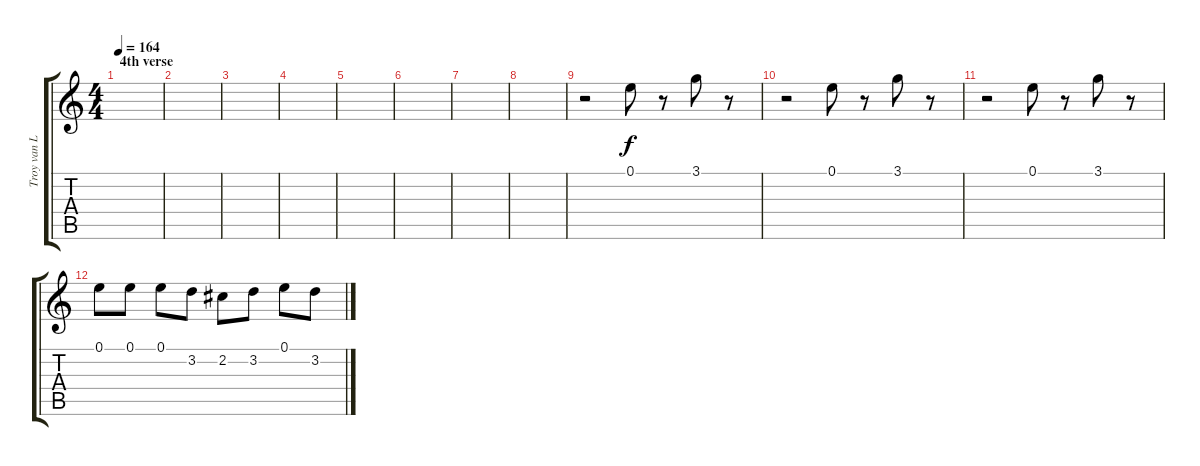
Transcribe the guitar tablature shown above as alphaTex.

\track ("Troy van Leeuwen - guitar" "Troy van L") {instrument overdrivenguitar}
\staff {score tabs}
\tuning (E4 B3 G3 D3 A2 E2) {hide}
\ts (4 4)
\section ("" "4th verse")
\tempo 164
\clef g2
\ks c
|
|
|
|
|
|
|
|
r.2 0.1.8 r.8 3.1.8 r.8 |
r.2 0.1.8 r.8 3.1.8 r.8 |
r.2 0.1.8 r.8 3.1.8 r.8 |
0.1.8 0.1.8 0.1.8 3.2.8 2.2.8 3.2.8 0.1.8 3.2.8
